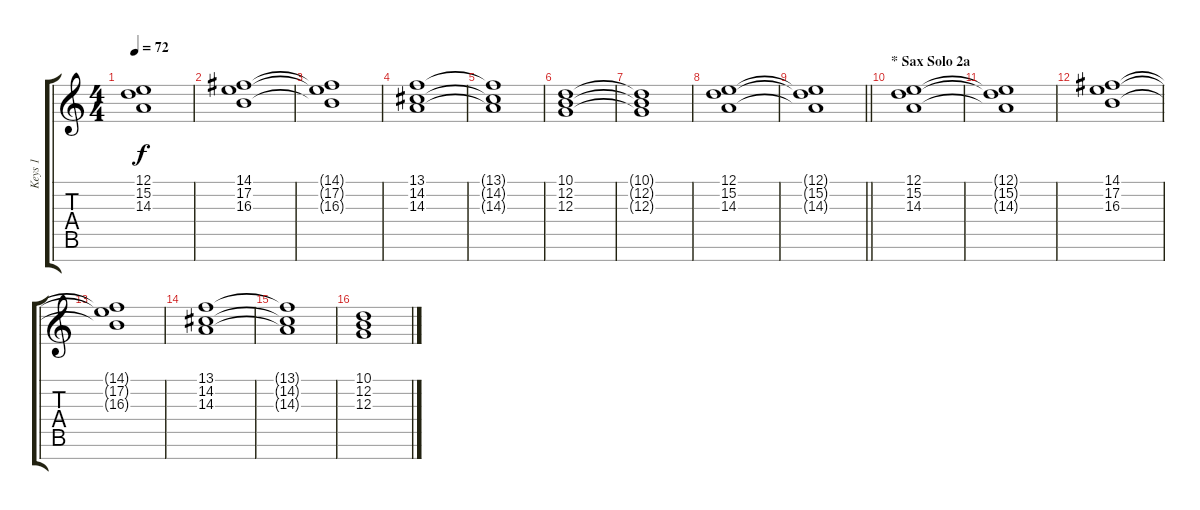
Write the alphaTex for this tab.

\track ("Keys 1" "Keys 1") {instrument drawbarorgan}
\staff {score tabs}
\tuning (E4 B3 G3 D3 A2 E2 B1) {hide}
\ts (4 4)
\tempo 72
\clef g2
\ks c
(12.1{t} 15.2{t} 14.3{t}).1{dy f} |
(14.1 17.2 16.3).1 |
(14.1{t} 17.2{t} 16.3{t}).1 |
(13.1 14.2 14.3).1 |
(13.1{t} 14.2{t} 14.3{t}).1 |
(10.1 12.2 12.3).1 |
(10.1{t} 12.2{t} 12.3{t}).1 |
(12.1 15.2 14.3).1 |
\barLineRight lightlight
(12.1{t} 15.2{t} 14.3{t}).1 |
\section ("" "* Sax Solo 2a")
(12.1 15.2 14.3).1 |
(12.1{t} 15.2{t} 14.3{t}).1 |
(14.1 17.2 16.3).1 |
(14.1{t} 17.2{t} 16.3{t}).1 |
(13.1 14.2 14.3).1 |
(13.1{t} 14.2{t} 14.3{t}).1 |
(10.1 12.2 12.3).1
